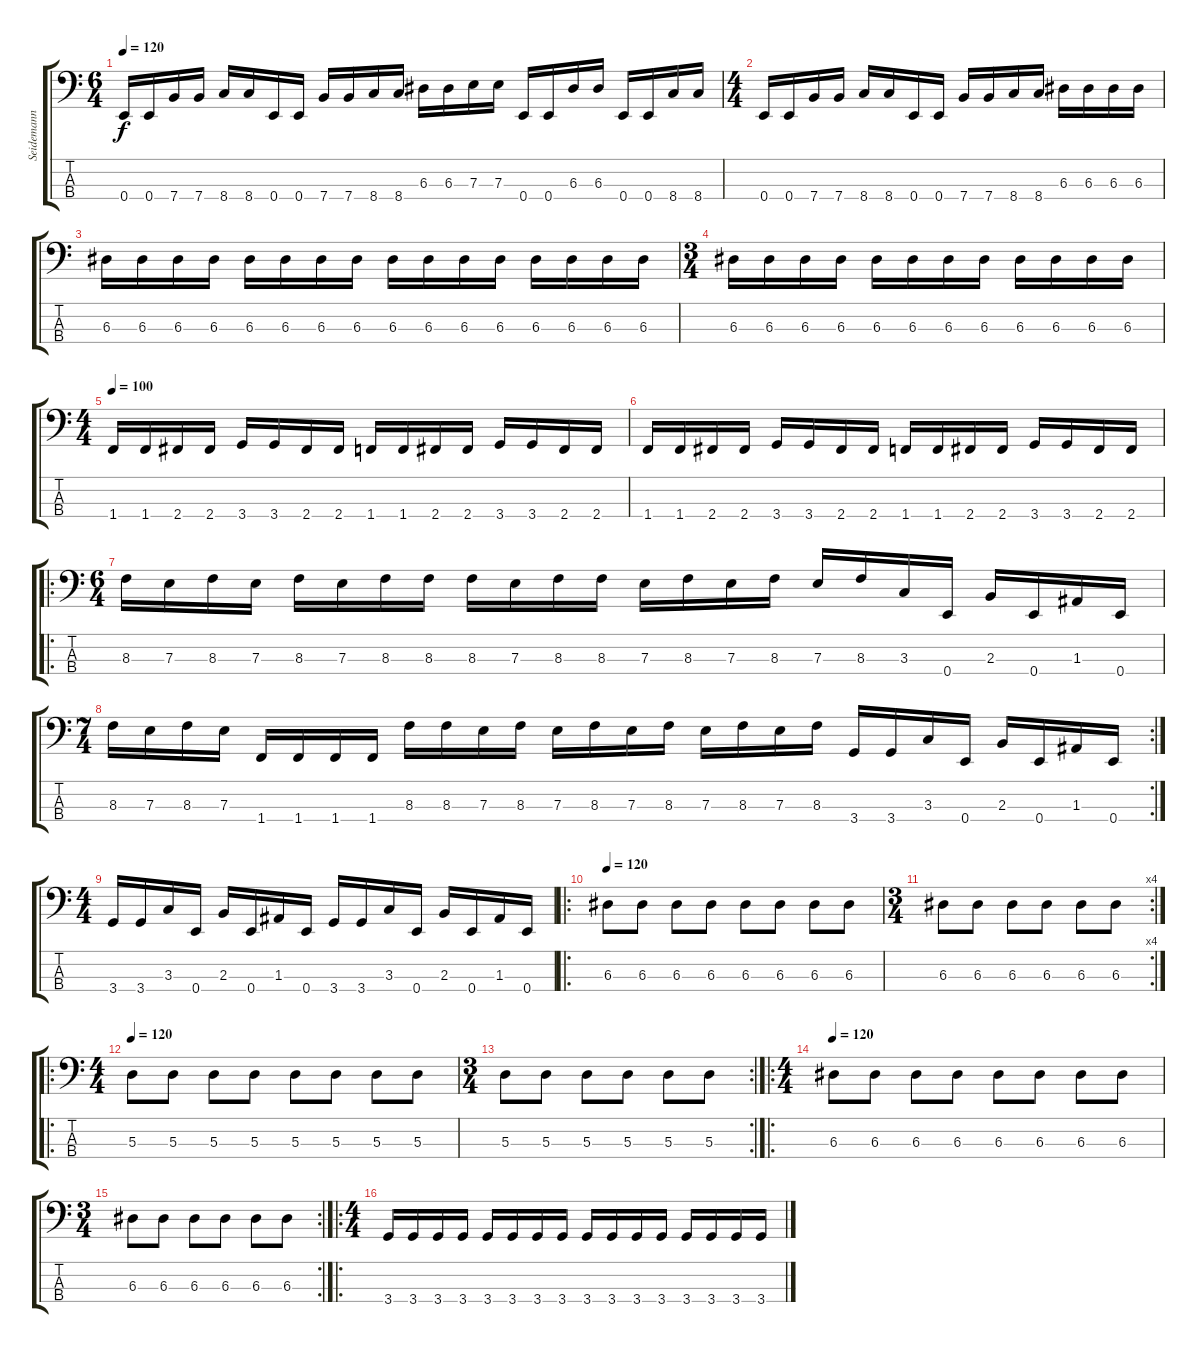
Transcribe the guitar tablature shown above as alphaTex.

\track ("Seidemann" "Seidemann") {instrument electricbasspick}
\staff {score tabs}
\tuning (G2 D2 A1 E1) {hide}
\ts (6 4)
\tempo 120
\clef f4
\ks c
0.4.16{dy f} 0.4.16 7.4.16 7.4.16 8.4.16 8.4.16 0.4.16 0.4.16 7.4.16 7.4.16 8.4.16 8.4.16 6.3.16 6.3.16 7.3.16 7.3.16 0.4.16 0.4.16 6.3.16 6.3.16 0.4.16 0.4.16 8.4.16 8.4.16 |
\ts (4 4)
0.4.16 0.4.16 7.4.16 7.4.16 8.4.16 8.4.16 0.4.16 0.4.16 7.4.16 7.4.16 8.4.16 8.4.16 6.3.16 6.3.16 6.3.16 6.3.16 |
6.3.16 6.3.16 6.3.16 6.3.16 6.3.16 6.3.16 6.3.16 6.3.16 6.3.16 6.3.16 6.3.16 6.3.16 6.3.16 6.3.16 6.3.16 6.3.16 |
\ts (3 4)
6.3.16 6.3.16 6.3.16 6.3.16 6.3.16 6.3.16 6.3.16 6.3.16 6.3.16 6.3.16 6.3.16 6.3.16 |
\ts (4 4)
\tempo 100
1.4.16 1.4.16 2.4.16 2.4.16 3.4.16 3.4.16 2.4.16 2.4.16 1.4.16 1.4.16 2.4.16 2.4.16 3.4.16 3.4.16 2.4.16 2.4.16 |
1.4.16 1.4.16 2.4.16 2.4.16 3.4.16 3.4.16 2.4.16 2.4.16 1.4.16 1.4.16 2.4.16 2.4.16 3.4.16 3.4.16 2.4.16 2.4.16 |
\ro
\ts (6 4)
8.3.16 7.3.16 8.3.16 7.3.16 8.3.16 7.3.16 8.3.16 8.3.16 8.3.16 7.3.16 8.3.16 8.3.16 7.3.16 8.3.16 7.3.16 8.3.16 7.3.16 8.3.16 3.3.16 0.4.16 2.3.16 0.4.16 1.3.16 0.4.16 |
\rc 2
\ts (7 4)
8.3.16 7.3.16 8.3.16 7.3.16 1.4.16 1.4.16 1.4.16 1.4.16 8.3.16 8.3.16 7.3.16 8.3.16 7.3.16 8.3.16 7.3.16 8.3.16 7.3.16 8.3.16 7.3.16 8.3.16 3.4.16 3.4.16 3.3.16 0.4.16 2.3.16 0.4.16 1.3.16 0.4.16 |
\ts (4 4)
3.4.16 3.4.16 3.3.16 0.4.16 2.3.16 0.4.16 1.3.16 0.4.16 3.4.16 3.4.16 3.3.16 0.4.16 2.3.16 0.4.16 1.3.16 0.4.16 |
\ro
\tempo 120
6.3.8 6.3.8 6.3.8 6.3.8 6.3.8 6.3.8 6.3.8 6.3.8 |
\rc 4
\ts (3 4)
6.3.8 6.3.8 6.3.8 6.3.8 6.3.8 6.3.8 |
\ro
\ts (4 4)
\tempo 120
5.3.8 5.3.8 5.3.8 5.3.8 5.3.8 5.3.8 5.3.8 5.3.8 |
\rc 2
\ts (3 4)
5.3.8 5.3.8 5.3.8 5.3.8 5.3.8 5.3.8 |
\ro
\ts (4 4)
\tempo 120
6.3.8 6.3.8 6.3.8 6.3.8 6.3.8 6.3.8 6.3.8 6.3.8 |
\rc 2
\ts (3 4)
6.3.8 6.3.8 6.3.8 6.3.8 6.3.8 6.3.8 |
\ro
\ts (4 4)
3.4.16 3.4.16 3.4.16 3.4.16 3.4.16 3.4.16 3.4.16 3.4.16 3.4.16 3.4.16 3.4.16 3.4.16 3.4.16 3.4.16 3.4.16 3.4.16
